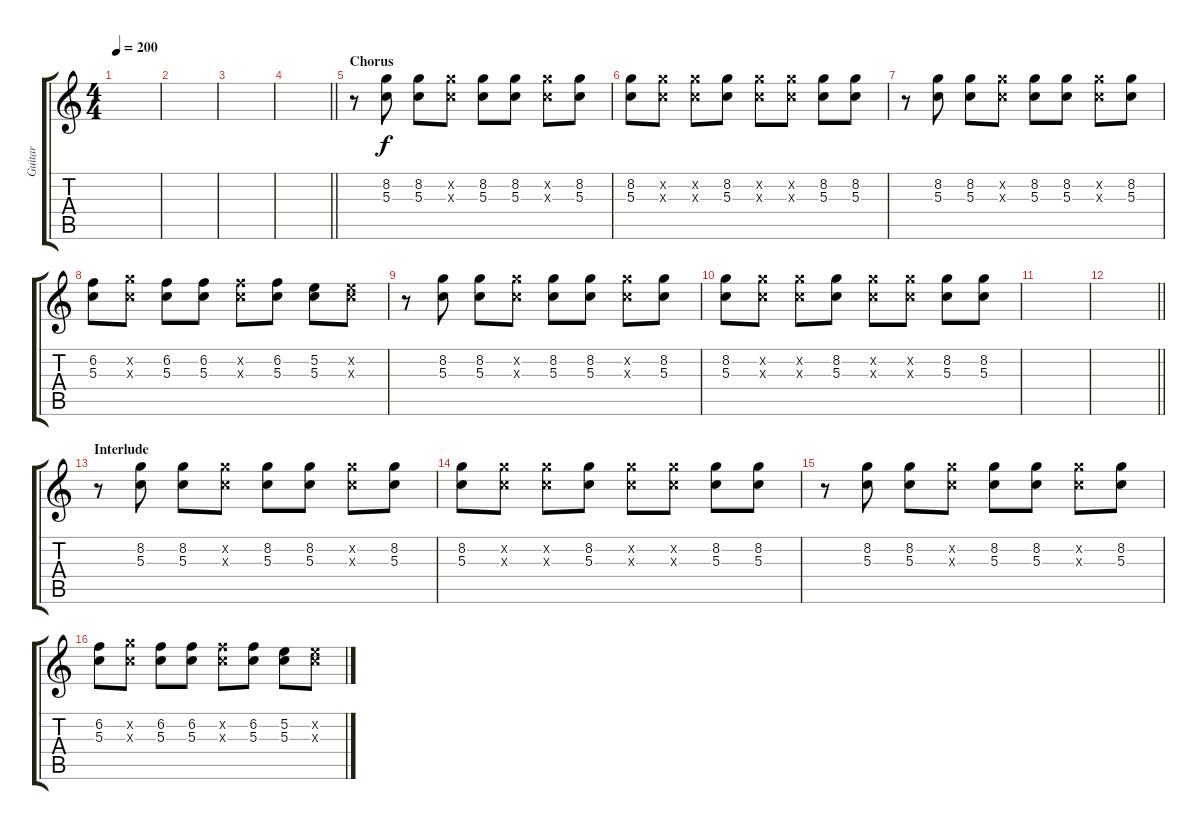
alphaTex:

\track ("Guitar" "Guitar") {instrument distortionguitar}
\staff {score tabs}
\tuning (E4 B3 G3 D3 A2 E2) {hide}
\ts (4 4)
\tempo 200
\clef g2
\ks c
|
|
|
\barLineRight lightlight
|
\section ("" "Chorus")
r.8 (8.2 5.3).8 (8.2 5.3).8 (8.2{x} 5.3{x}).8 (8.2 5.3).8 (8.2 5.3).8 (8.2{x} 5.3{x}).8 (8.2 5.3).8 |
(8.2 5.3).8 (8.2{x} 5.3{x}).8 (8.2{x} 5.3{x}).8 (8.2 5.3).8 (8.2{x} 5.3{x}).8 (8.2{x} 5.3{x}).8 (8.2 5.3).8 (8.2 5.3).8 |
r.8 (8.2 5.3).8 (8.2 5.3).8 (8.2{x} 5.3{x}).8 (8.2 5.3).8 (8.2 5.3).8 (8.2{x} 5.3{x}).8 (8.2 5.3).8 |
(6.2 5.3).8 (8.2{x} 5.3{x}).8 (6.2 5.3).8 (6.2 5.3).8 (6.2{x} 5.3{x}).8 (6.2 5.3).8 (5.2 5.3).8 (5.2{x} 5.3{x}).8 |
r.8 (8.2 5.3).8 (8.2 5.3).8 (8.2{x} 5.3{x}).8 (8.2 5.3).8 (8.2 5.3).8 (8.2{x} 5.3{x}).8 (8.2 5.3).8 |
(8.2 5.3).8 (8.2{x} 5.3{x}).8 (8.2{x} 5.3{x}).8 (8.2 5.3).8 (8.2{x} 5.3{x}).8 (8.2{x} 5.3{x}).8 (8.2 5.3).8 (8.2 5.3).8 |
|
\barLineRight lightlight
|
\section ("" "Interlude")
r.8 (8.2 5.3).8 (8.2 5.3).8 (8.2{x} 5.3{x}).8 (8.2 5.3).8 (8.2 5.3).8 (8.2{x} 5.3{x}).8 (8.2 5.3).8 |
(8.2 5.3).8 (8.2{x} 5.3{x}).8 (8.2{x} 5.3{x}).8 (8.2 5.3).8 (8.2{x} 5.3{x}).8 (8.2{x} 5.3{x}).8 (8.2 5.3).8 (8.2 5.3).8 |
r.8 (8.2 5.3).8 (8.2 5.3).8 (8.2{x} 5.3{x}).8 (8.2 5.3).8 (8.2 5.3).8 (8.2{x} 5.3{x}).8 (8.2 5.3).8 |
(6.2 5.3).8 (8.2{x} 5.3{x}).8 (6.2 5.3).8 (6.2 5.3).8 (6.2{x} 5.3{x}).8 (6.2 5.3).8 (5.2 5.3).8 (5.2{x} 5.3{x}).8
